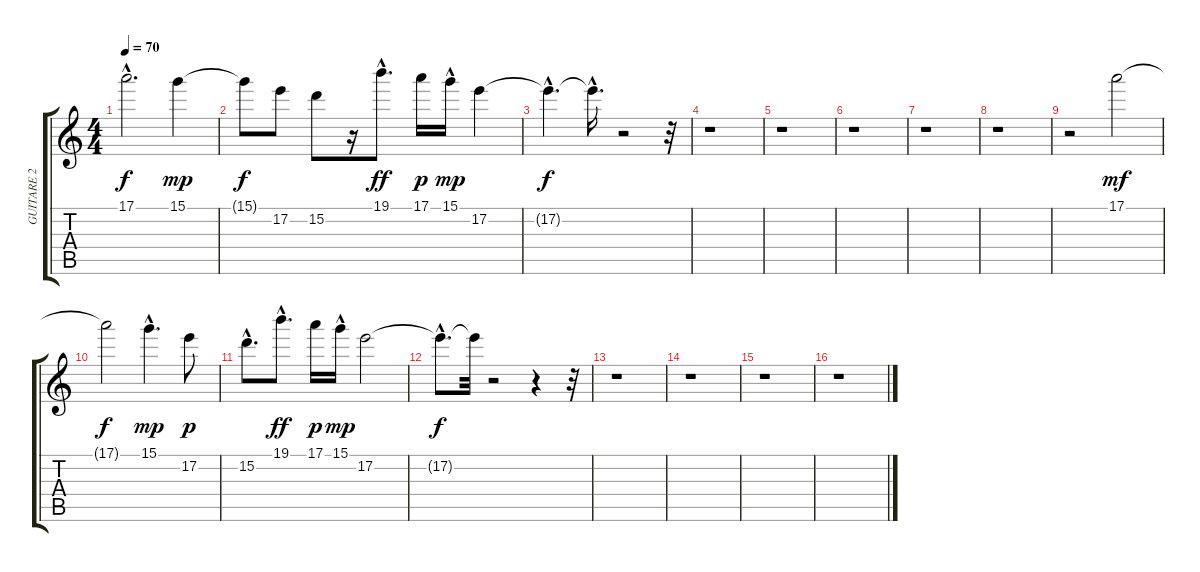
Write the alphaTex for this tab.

\track ("GUITARE 2" "GUITARE 2") {instrument overdrivenguitar}
\staff {score tabs}
\tuning (E4 B3 G3 D3 A2 E2) {hide}
\ts (4 4)
\tempo 70
\clef g2
\ks c
17.1{hac t}.2{d dy f} 15.1.4{dy mp} |
15.1{t}.8{dy f} 17.2.8 15.2.8 r.16 19.1{hac}.8{d dy ff} 17.1.16{dy p} 15.1{hac}.16{dy mp} 17.2.4 |
17.2{hac t}.4{d dy f} 17.2{hac t}.16{d} r.2 r.32 |
r.1 |
r.1 |
r.1 |
r.1 |
r.1 |
r.2 17.1.2{dy mf} |
17.1{t}.2{dy f} 15.1{hac}.4{d dy mp} 17.2.8{dy p} |
15.2{hac}.8{d} 19.1{hac}.8{d dy ff} 17.1.16{dy p} 15.1{hac}.16{dy mp} 17.2.2 |
17.2{hac t}.8{d dy f} 17.2{t}.32 r.2 r.4 r.32 |
r.1 |
r.1 |
r.1 |
r.1
